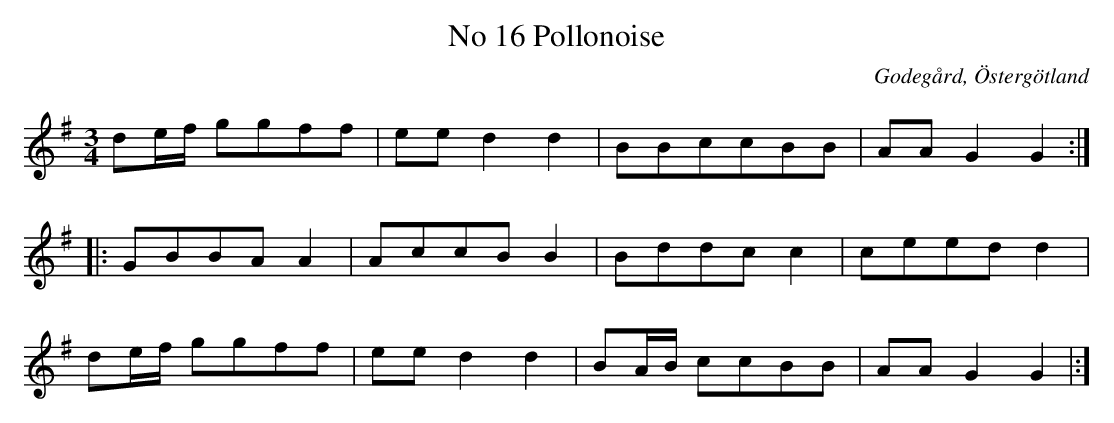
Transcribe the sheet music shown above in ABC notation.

X:1
T:No 16 Pollonoise
O:Godegård, Östergötland
M:3/4
L:1/8
K:G
de/2f/2 ggff | ee d2 d2 | BBccBB | AA G2 G2 ::
GBBAA2 | AccB B2 | Bddc c2 |ceed d2 |
de/2f/2 ggff | ee d2 d2 | BA/2B/2 ccBB | AA G2 G2|:]
